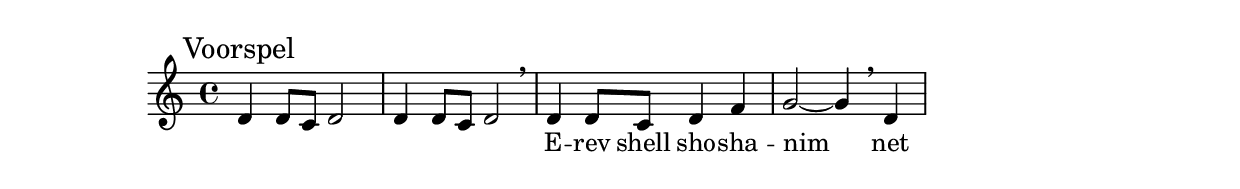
\context Staff \relative c' {
  \context Voice = intro {
    \mark "Voorspel"
    d4 d8 c d2
    d4 d8 c d2 \breathe
  }
  \context Voice = verse {
    d4 d8 c d4 f
    g2~ g4 \breathe d
  }
  \addlyrics {
    E -- rev shell sho -- sha -- nim net
  }
}
